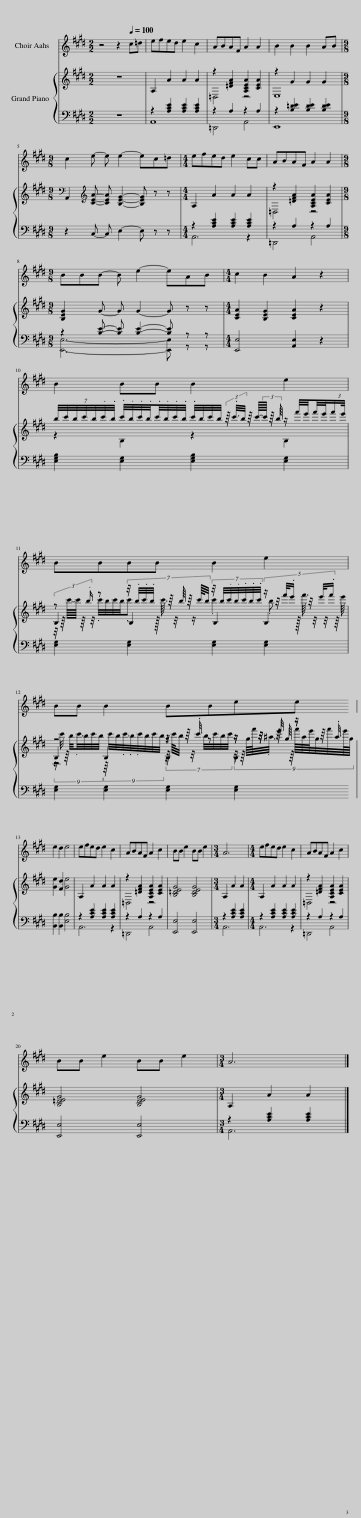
X:1
%%score 1 { ( 2 5 6 7 ) | ( 3 4 ) }
L:1/8
M:2/2
I:linebreak $
K:E
V:1 treble
V:2 treble
V:5 treble
V:6 treble
V:7 treble
V:3 bass
V:4 bass
V:1
 z4 z2[Q:1/4=100] c=d | efed e2 c2 | ABAF A2 A2 | B2 B2 B2 AB |$[M:9/8] c2 e- e e2- ec=d | %5
[M:4/4] efed e2 cc | ABAF A2 A2 |$[M:9/8] BBB- B e2- eAB |[M:4/4] c2 B2 A2 z2 |$ B2 BB B2 e2 |$ %10
 BBBB B2 e2 |$ BB B2 BBee |$ e2 d2 e4 | efed e2 c2 | ABAF A2 c2 | %15
 BB e2 BB e2 |[M:3/4] A6 |[M:4/4] efed e2 c2 | ABAF A2 c2 |$ BB e2 BB e2 | %20
[M:3/4] A6 |] %21
V:2
 z8 | A,2 A2 A2 A2 | z2 [=DFA]2 [A,CEA]2 [CEA]2 | z2 G2 G2 G2 |$[M:9/8][K:bass] A,,2[K:treble] [CEA]- [CEA] [B,EG]2- [B,EG] z z | %5
[M:4/4] A,2 A2 A2 A2 | z2 [=DFA]2 [A,CEA]2 [CEA]2 |$[M:9/8] [B,EG]2 G- G G2- G z z |[M:4/4] [CEA]2 [B,EG]2 [CEA]2 z2 |$ (7:8:7b/4c'/4b/4c'/4b/4.c'/4.b/4 .c'/4.b/4.c'/4.b/4.c'/4.b/4.c'/4.b/4 .c'/4b/4c'/4b/4 (3z/8 .c'3/8b/4 z/8 c'/8-(3c'/8 z/8 b/8 z/ f'/4e'/4f'/4e'/4(3:2:2f'/e'/4 |$ %10
 (3:2:2z .b/ z (7:8:9z/4 .b/4.c'/4.b/4 z/8 b/8 z/8 c'/8b/4 (7:8:7z/4 b/4.c'/4.b/4.c'/4.b/4.c'/4 (5:4:7z/ z/4 f'/4.e'/ z/4 e'/4.f'/ |$ z4 z2 z/ z/4 e'/4 z |$ [Ge]2 [Fd]2 [Ge]4 | A,2 A2 A2 A2 | z2 [=DFA]2 [A,CEA]2 [CEA]2 | %15
 [B,=DEG]4 [B,DEG]4 |[M:3/4] A,2 A2 A2 |[M:4/4] A,2 A2 A2 A2 | z2 [=DFA]2 [A,CEA]2 [CEA]2 |$ [B,=DEG]4 [B,DEG]4 | %20
[M:3/4] A,2 A2 A2 |] %21
V:3
 z8 | z2 [A,CE]2 [A,CE]2 [A,CE]2 | z2 A,2 z2 A,2 | z2 [B,=DE]2 [B,DE]2 [B,DE]2 |$[M:9/8] z2 C,- C, E,2- E, z z | %5
[M:4/4] z2 [A,CE]2 [A,CE]2 [A,CE]2 | z2 A,2 z2 A,2 |$[M:9/8] z2 [B,E]- [B,E] [B,E]2- [B,E] z z |[M:4/4] [E,,E,]4 [A,,E,]2 z2 |$ [E,G,B,]2 [E,G,]2 [E,G,B,]2 [E,G,]2 |$ %10
 [E,G,]2 [E,G,]2 [E,G,]2 [E,G,]2 |$ [E,G,]2 [E,G,]2 [E,G,]2 [E,G,]2 |$ [B,,B,]2 [B,,B,]2 [E,B,]4 | z2 [A,CE]2 [A,CE]2 [A,CE]2 | z2 A,2 z2 A,2 | %15
 [E,,E,]4 [E,,E,]4 |[M:3/4] z2 [A,CE]2 [A,CE]2 |[M:4/4] z2 [A,CE]2 [A,CE]2 [A,CE]2 | z2 A,2 z2 A,2 |$ [E,,E,]4 [E,,E,]4 | %20
[M:3/4] z2 [A,CE]2 [A,CE]2 |] %21
V:4
 x8 | A,,8 | =D,,4 A,,4 | E,,8 |$[M:9/8] x9 | %5
[M:4/4] A,,6 z2 | =D,,4 A,,4 |$[M:9/8] [E,,E,]6- [E,,E,] z z |[M:4/4] x8 |$ x8 |$ %10
 x481/60 |$ x8 |$ x8 | A,,6 z2 | =D,,4 A,,4 | %15
 x8 |[M:3/4] A,,6 |[M:4/4] A,,6 z2 | =D,,4 A,,4 |$ x8 | %20
[M:3/4] A,,6 |] %21
V:5
 x8 | x8 | =D,4 z4 | E,8 |$[M:9/8][K:bass] x2[K:treble] x7 | %5
[M:4/4] x8 | =D,4 z4 |$[M:9/8] x9 |[M:4/4] x8 |$ z2 B,2 z2 B,2 |$ %10
 z/4 z/8 c'/8-c'/8 z/8 z/4 .c'/4b/4c'/4b/4.c' z/16 c'3/16 z/4 z/ .c'2 .b z/16 f'3/16 z/4 z/4 z/8 e'/8 |$ (9:8:8z/ c'/4 z/8 b/4.c'3/8b/4c'/4b/4 (9:8:9z/8 c'/4b/4.c'3/8.b/4.c'/4b/4c'/4b/4 (7:8:8z/8 c'/8b/4 z/4 b/4c'/4b/4c'/4 (9:8:13z/4 z/8 g/8f'/8.^a3/8 z/8 f'/8a/8e'/8g/4f'/4e'/8g/8 |$ x8 | x8 | =D,4 z4 | %15
 x8 |[M:3/4] x6 |[M:4/4] x8 | =D,4 z4 |$ x8 | %20
[M:3/4] x6 |] %21
V:6
 x8 | x8 | x8 | x8 |$[M:9/8][K:bass] x2[K:treble] x7 | %5
[M:4/4] x8 | x8 |$[M:9/8] x9 |[M:4/4] x8 |$ x8 |$ %10
 B,2 B,2 B,2 B,2 |$ B,2 B,2 z/ z/8 .c'3/8 z z/ z/4 z/8 g/8 z/ z/8 .^a3/8 |$ x8 | x8 | x8 | %15
 x8 |[M:3/4] x6 |[M:4/4] x8 | x8 |$ x8 | %20
[M:3/4] x6 |] %21
V:7
 x8 | x8 | x8 | x8 |$[M:9/8][K:bass] x2[K:treble] x7 | %5
[M:4/4] x8 | x8 |$[M:9/8] x9 |[M:4/4] x8 |$ x8 |$ %10
 x481/60 |$ z4 B,2 B,2 |$ x8 | x8 | x8 | %15
 x8 |[M:3/4] x6 |[M:4/4] x8 | x8 |$ x8 | %20
[M:3/4] x6 |] %21
